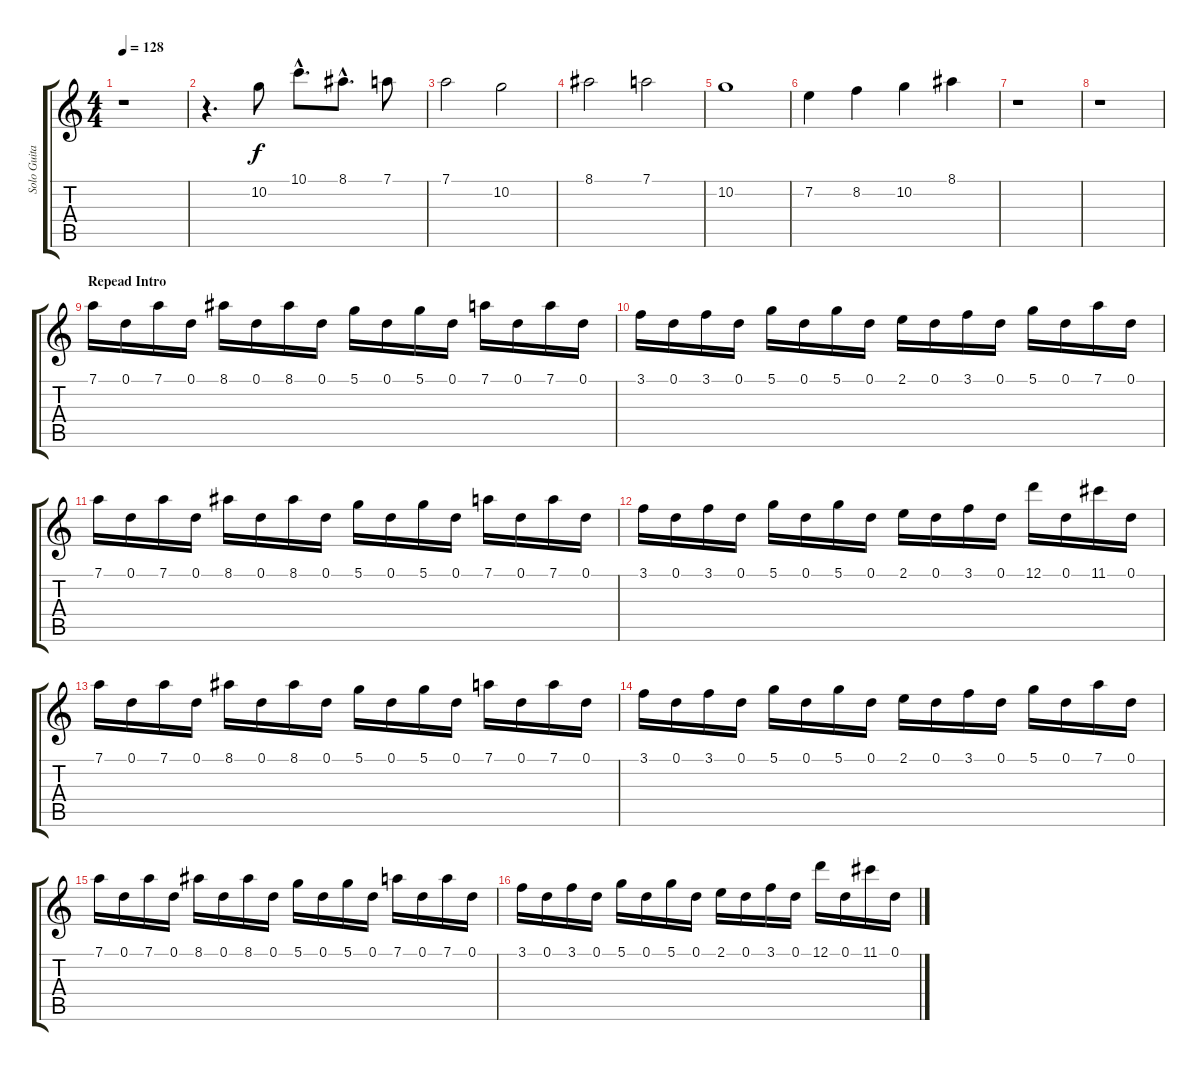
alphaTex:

\track ("Solo Guitar" "Solo Guita") {instrument distortionguitar}
\staff {score tabs}
\tuning (D4 A3 F3 C3 G2 D2) {hide}
\ts (4 4)
\tempo 128
\clef g2
\ks c
r.1{dy f} |
r.4{d} 10.2.8 10.1{hac}.8{d} 8.1{hac}.8{d} 7.1.8 |
7.1.2 10.2.2 |
8.1.2 7.1.2 |
10.2.1 |
7.2.4 8.2.4 10.2.4 8.1.4 |
r.1 |
r.1 |
\section ("" "Repead Intro")
7.1.16 0.1.16 7.1.16 0.1.16 8.1.16 0.1.16 8.1.16 0.1.16 5.1.16 0.1.16 5.1.16 0.1.16 7.1.16 0.1.16 7.1.16 0.1.16 |
3.1.16 0.1.16 3.1.16 0.1.16 5.1.16 0.1.16 5.1.16 0.1.16 2.1.16 0.1.16 3.1.16 0.1.16 5.1.16 0.1.16 7.1.16 0.1.16 |
7.1.16 0.1.16 7.1.16 0.1.16 8.1.16 0.1.16 8.1.16 0.1.16 5.1.16 0.1.16 5.1.16 0.1.16 7.1.16 0.1.16 7.1.16 0.1.16 |
3.1.16 0.1.16 3.1.16 0.1.16 5.1.16 0.1.16 5.1.16 0.1.16 2.1.16 0.1.16 3.1.16 0.1.16 12.1.16 0.1.16 11.1.16 0.1.16 |
7.1.16 0.1.16 7.1.16 0.1.16 8.1.16 0.1.16 8.1.16 0.1.16 5.1.16 0.1.16 5.1.16 0.1.16 7.1.16 0.1.16 7.1.16 0.1.16 |
3.1.16 0.1.16 3.1.16 0.1.16 5.1.16 0.1.16 5.1.16 0.1.16 2.1.16 0.1.16 3.1.16 0.1.16 5.1.16 0.1.16 7.1.16 0.1.16 |
7.1.16 0.1.16 7.1.16 0.1.16 8.1.16 0.1.16 8.1.16 0.1.16 5.1.16 0.1.16 5.1.16 0.1.16 7.1.16 0.1.16 7.1.16 0.1.16 |
3.1.16 0.1.16 3.1.16 0.1.16 5.1.16 0.1.16 5.1.16 0.1.16 2.1.16 0.1.16 3.1.16 0.1.16 12.1.16 0.1.16 11.1.16 0.1.16
